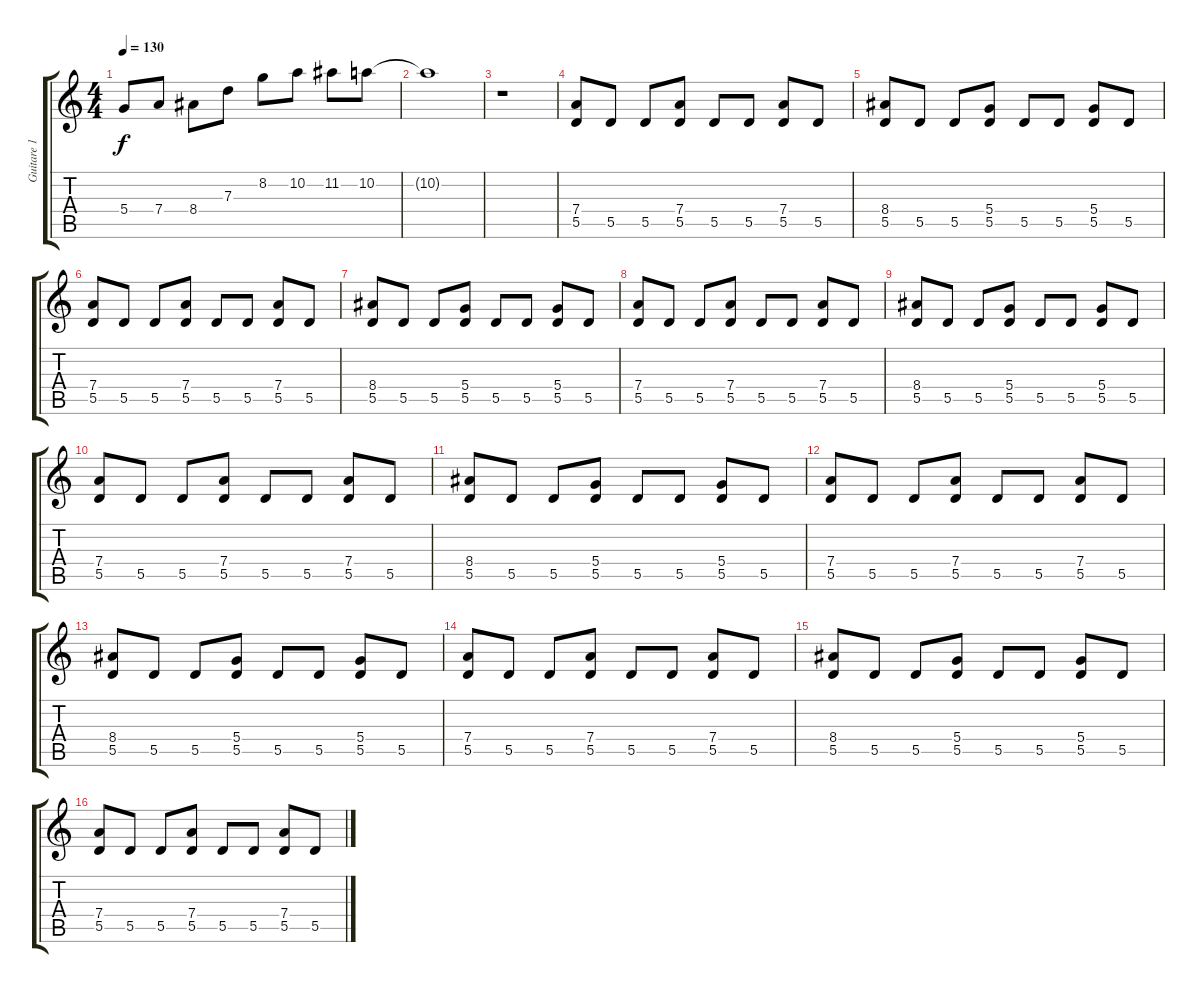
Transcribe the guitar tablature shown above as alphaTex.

\track ("Guitare 1" "Guitare 1") {instrument distortionguitar}
\staff {score tabs}
\tuning (E4 B3 G3 D3 A2 E2) {hide}
\ts (4 4)
\tempo 130
\clef g2
\ks c
5.4.8{dy f} 7.4.8 8.4.8 7.3.8 8.2.8 10.2.8 11.2.8 10.2.8 |
10.2{t}.1 |
r.1 |
(7.4 5.5).8 5.5.8 5.5.8 (7.4 5.5).8 5.5.8 5.5.8 (7.4 5.5).8 5.5.8 |
(8.4 5.5).8 5.5.8 5.5.8 (5.4 5.5).8 5.5.8 5.5.8 (5.4 5.5).8 5.5.8 |
(7.4 5.5).8 5.5.8 5.5.8 (7.4 5.5).8 5.5.8 5.5.8 (7.4 5.5).8 5.5.8 |
(8.4 5.5).8 5.5.8 5.5.8 (5.4 5.5).8 5.5.8 5.5.8 (5.4 5.5).8 5.5.8 |
(7.4 5.5).8 5.5.8 5.5.8 (7.4 5.5).8 5.5.8 5.5.8 (7.4 5.5).8 5.5.8 |
(8.4 5.5).8 5.5.8 5.5.8 (5.4 5.5).8 5.5.8 5.5.8 (5.4 5.5).8 5.5.8 |
(7.4 5.5).8 5.5.8 5.5.8 (7.4 5.5).8 5.5.8 5.5.8 (7.4 5.5).8 5.5.8 |
(8.4 5.5).8 5.5.8 5.5.8 (5.4 5.5).8 5.5.8 5.5.8 (5.4 5.5).8 5.5.8 |
(7.4 5.5).8 5.5.8 5.5.8 (7.4 5.5).8 5.5.8 5.5.8 (7.4 5.5).8 5.5.8 |
(8.4 5.5).8 5.5.8 5.5.8 (5.4 5.5).8 5.5.8 5.5.8 (5.4 5.5).8 5.5.8 |
(7.4 5.5).8 5.5.8 5.5.8 (7.4 5.5).8 5.5.8 5.5.8 (7.4 5.5).8 5.5.8 |
(8.4 5.5).8 5.5.8 5.5.8 (5.4 5.5).8 5.5.8 5.5.8 (5.4 5.5).8 5.5.8 |
(7.4 5.5).8 5.5.8 5.5.8 (7.4 5.5).8 5.5.8 5.5.8 (7.4 5.5).8 5.5.8
